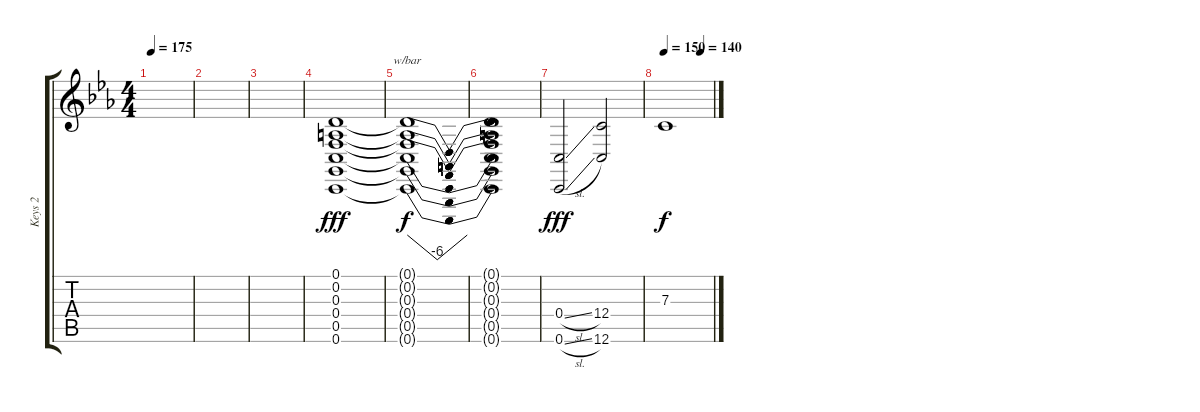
\track ("Keys 2" "Keys 2") {instrument pad5bowed}
\staff {score tabs}
\tuning (D4 A3 F3 C3 G2 C2) {hide}
\ts (4 4)
\tempo 175
\clef g2
\ks cminor
|
|
|
(0.1 0.2 0.3 0.4 0.5 0.6).1{dy fff volume 9 instrument seashore} |
(0.1{t} 0.2{t} 0.3{t} 0.4{t} 0.5{t} 0.6{t}).1{tbe (dip default 0 0 58 -24 60 0) dy f} |
(0.1{t} 0.2{t} 0.3{t} 0.4{t} 0.5{t} 0.6{t}).1 |
(0.4{sl} 0.6{sl}).2{dy fff volume 16 instrument pad6metallic} (12.4 12.6).2 |
\tempo 150
\tempo (140 0.75)
7.3.1{dy f}
